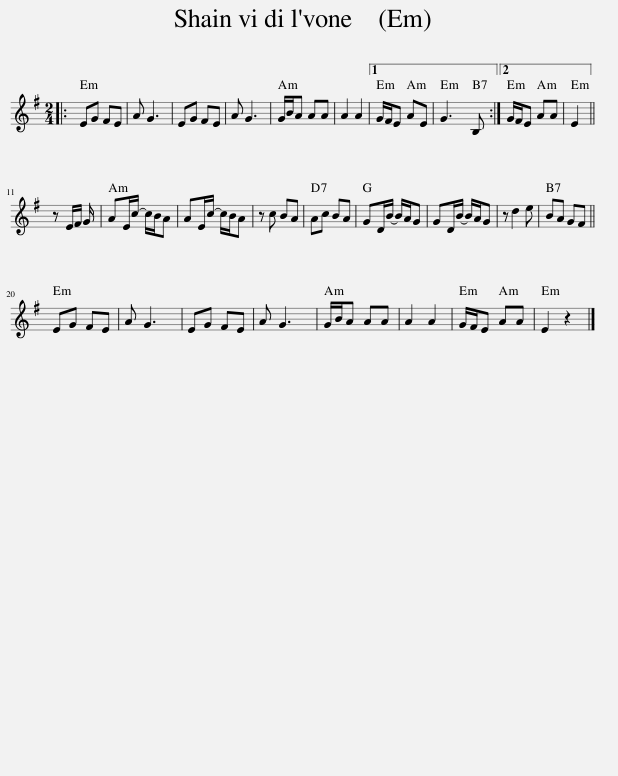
X:1
L:1/8
M:2/4
I:linebreak $
K:Emin
V:1 treble
V:1
|: EG FE | A G3 | EG FE | A G3 | G/B/A AA | %5
 A2 A2 |1 G/F/E AE | G3 B, :|2 G/F/E AA | E2 ||$ %10
 z E/F/ G/ | AE/c/- c/B/A | AE/c/- c/B/A | z c BA | Ac BA | %15
 GD/B/- B/A/G | GD/B/- B/A/G | z d2 e | BA GF ||$ EG FE | %20
 A G3 | EG FE | A G3 | G/B/A AA | A2 A2 | %25
 G/F/E AA | E2 z2 |] %27
